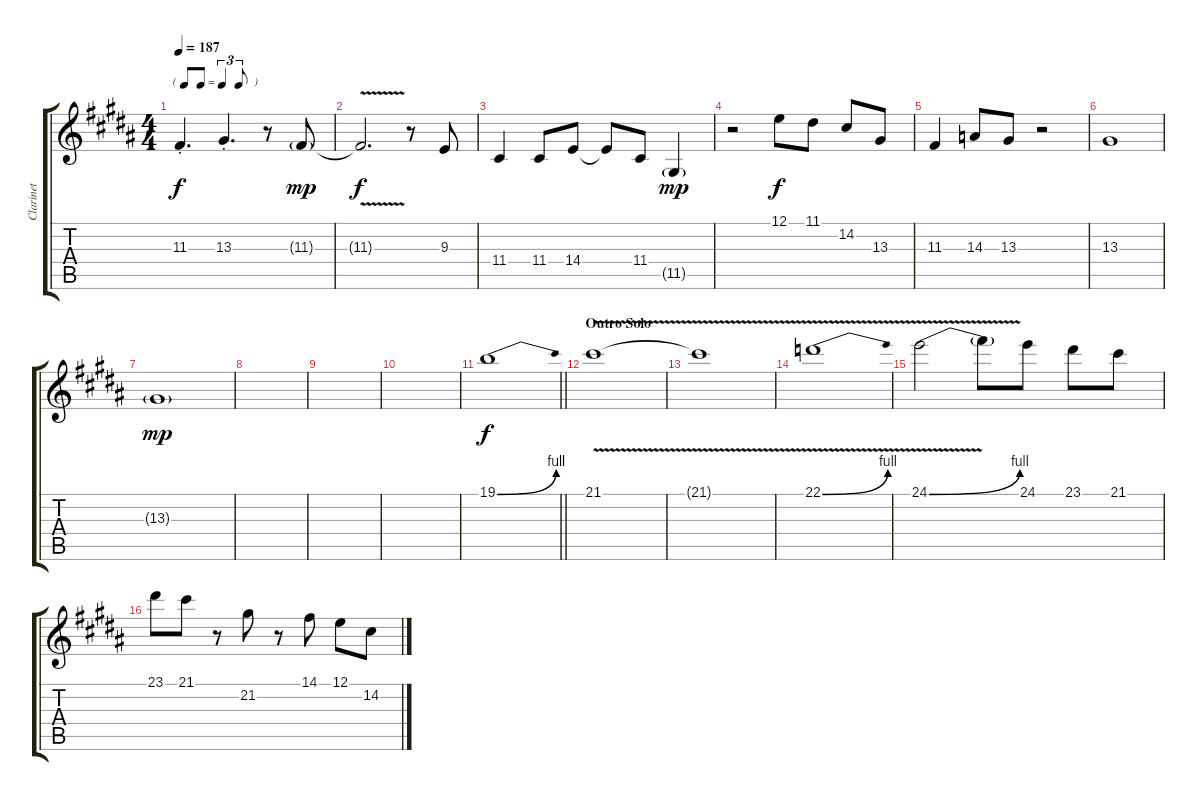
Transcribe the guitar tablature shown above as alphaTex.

\track ("Clarinet" "Clarinet") {instrument clarinet}
\staff {score tabs}
\tuning (E4 B3 G3 D3 A2 E2) {hide}
\ts (4 4)
\tf triplet8th
\tempo 187
\clef g2
\ks b
11.3{st}.4{d dy f} 13.3{st}.4{d} r.8 11.3{g}.8{dy mp} |
11.3{v t}.2{d dy f} r.8 9.3.8 |
11.4.4 11.4.8 14.4.8 14.4{t}.8 11.4.8 11.5{g}.4{dy mp} |
r.2 12.1.8{dy f} 11.1.8 14.2.8 13.3.8 |
11.3.4 14.3.8 13.3.8 r.2 |
13.3.1 |
13.3{g}.1{dy mp} |
|
|
|
\barLineRight lightlight
19.1{be (bend 0 0 60 4)}.1{dy f} |
\section ("" "Outro Solo")
21.1{v}.1 |
21.1{t}.1 |
22.1{be (bend 0 0 60 4) v}.1 |
24.1{be (bend 0 0 60 4) v}.2 24.1{t}.8 24.1.8 23.1.8 21.1.8 |
23.1.8 21.1.8 r.8 21.2.8 r.8 14.1.8 12.1.8 14.2.8
